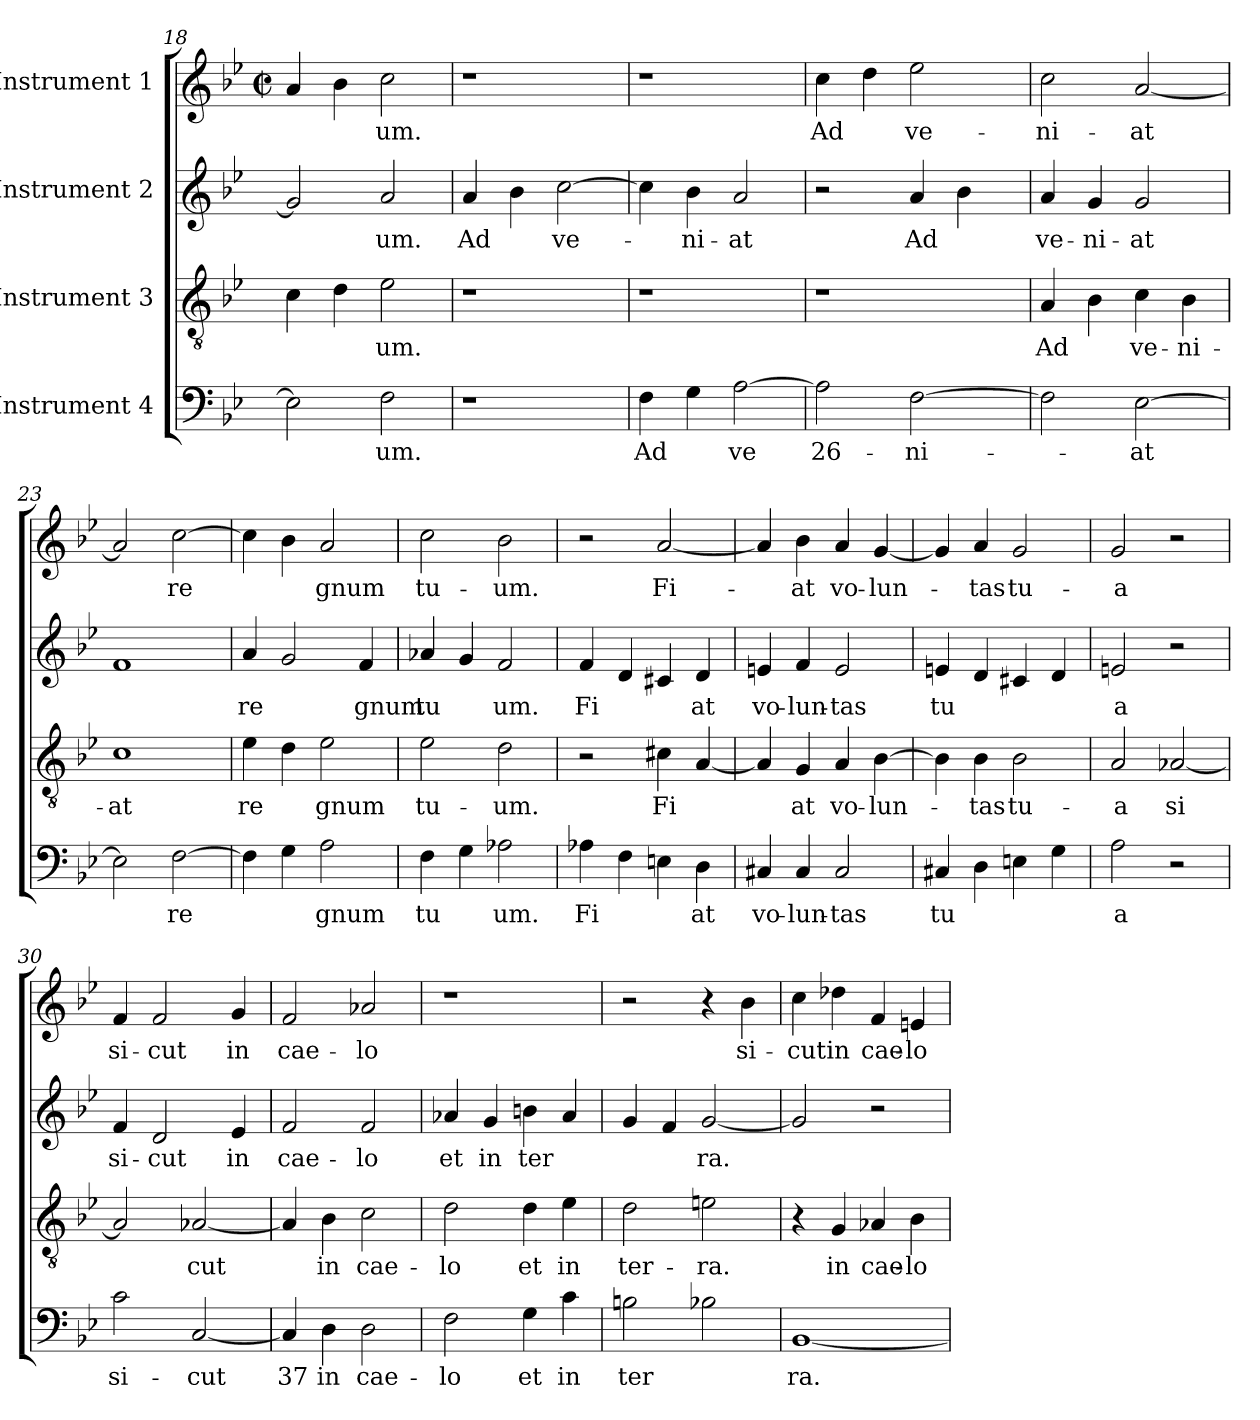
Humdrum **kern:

**kern	**text	**kern	**text	**kern	**text	**kern	**text
*part4	*part4	*part3	*part3	*part2	*part2	*part1	*part1
*staff4	*staff4	*staff3	*staff3	*staff2	*staff2	*staff1	*staff1
*I"Instrument 4	*	*I"Instrument 3	*	*I"Instrument 2	*	*I"Instrument 1	*
*clefF4	*	*clefGv2	*	*clefG2	*	*clefG2	*
*k[b-e-]	*	*k[b-e-]	*	*k[b-e-]	*	*k[b-e-]	*
*B-:	*	*B-:	*	*B-:	*	*B-:	*
*	*	*	*	*	*	*M2/2	*
*	*	*	*	*	*	*met(c|)	*
=18	=18	=18	=18	=18	=18	=18	=18
2E-\]	.	4c\	.	2g/]	.	4a/	.
.	.	4d\	.	.	.	4b-\	.
!	!LO:LY:b:cj	!	!LO:LY:b:cj	!	!LO:LY:b:cj	!	!LO:LY:b:cj
2F\	um.	2e-\	um.	2a/	um.	2cc\	um.
=19	=19	=19	=19	=19	=19	=19	=19
!	!	!	!	!	!LO:LY:b:cj	!	!
1r	.	1r	.	4a/	Ad	1r	.
.	.	.	.	4b-\	.	.	.
!	!	!	!	!	!LO:LY:b:cj	!	!
.	.	.	.	[>2cc\	ve-	.	.
=20	=20	=20	=20	=20	=20	=20	=20
!	!LO:LY:b:cj	!	!	!	!	!	!
4F\	Ad	1r	.	4cc\]	.	1r	.
!	!	!	!	!	!LO:LY:b:rj	!	!
4G\	.	.	.	4b-\	-ni-	.	.
!	!LO:LY:b:cj	!	!	!	!LO:LY:b:rj	!	!
[<2A\	ve	.	.	2a/	-at	.	.
!!LO:PB:g=z
=21	=21	=21	=21	=21	=21	=21	=21
!	!LO:LY:b:rj	!	!	!	!	!	!LO:LY:b:cj
2A\]	26-	1r	.	2r	.	4cc\	Ad
.	.	.	.	.	.	4dd\	.
!	!LO:LY:b:cj	!	!	!	!LO:LY:b:cj	!	!LO:LY:b:cj
[>2F\	-ni-	.	.	4a/	Ad	2ee-\	ve-
.	.	.	.	4b-\	.	.	.
=22	=22	=22	=22	=22	=22	=22	=22
!	!	!	!LO:LY:b:cj	!	!LO:LY:b:cj	!	!LO:LY:b:rj
2F\]	.	4A/	Ad	4a/	ve-	2cc\	-ni-
!	!	!	!	!	!LO:LY:b:rj	!	!
.	.	4B-\	.	4g/	-ni-	.	.
!	!LO:LY:b:cj	!	!LO:LY:b:cj	!	!LO:LY:b:cj	!	!LO:LY:b:cj
[>2E-\	-at	4c\	ve-	2g/	-at	[<2a/	-at
!	!	!	!LO:LY:b:rj	!	!	!	!
.	.	4B-\	-ni-	.	.	.	.
=23	=23	=23	=23	=23	=23	=23	=23
!	!	!	!LO:LY:b:cj	!	!	!	!
2E-\]	.	1c	-at	1f	.	2a/]	.
!	!LO:LY:b:cj	!	!	!	!	!	!LO:LY:b:cj
[>2F\	re	.	.	.	.	[>2cc\	re
=24	=24	=24	=24	=24	=24	=24	=24
!	!	!	!LO:LY:b:cj	!	!LO:LY:b:cj	!	!
4F\]	.	4e-\	re	4a/	re	4cc\]	.
4G\	.	4d\	.	2g/	.	4b-\	.
!	!LO:LY:b:cj	!	!LO:LY:b:cj	!	!	!	!LO:LY:b:cj
2A\	gnum	2e-\	gnum	.	.	2a/	gnum
!	!	!	!	!	!LO:LY:b:cj	!	!
.	.	.	.	4f/	gnum	.	.
=25	=25	=25	=25	=25	=25	=25	=25
!	!LO:LY:b:cj	!	!LO:LY:b:cj	!	!LO:LY:b:cj	!	!LO:LY:b:cj
4F\	tu	2e-\	tu-	4a-X/	tu	2cc\	tu-
4G\	.	.	.	4g/	.	.	.
!	!LO:LY:b:cj	!	!LO:LY:b:cj	!	!LO:LY:b:cj	!	!LO:LY:b:cj
2A-X\	um.	2d\	-um.	2f/	um.	2b-\	-um.
!!LO:LB:g=z
=26	=26	=26	=26	=26	=26	=26	=26
!	!LO:LY:b:cj	!	!	!	!LO:LY:b:cj	!	!
4A-X\	Fi	2r	.	4f/	Fi	2r	.
4F\	.	.	.	4d/	.	.	.
!	!	!	!LO:LY:b:cj	!	!	!	!LO:LY:b:cj
4En\	.	4c#X\	Fi	4c#X/	.	[<2a/	Fi-
!	!LO:LY:b:rj	!	!	!	!LO:LY:b:rj	!	!
4D\	at	[<4A/	.	4d/	at	.	.
=27	=27	=27	=27	=27	=27	=27	=27
!	!LO:LY:b:cj	!	!	!	!LO:LY:b:cj	!	!
4C#X/	vo-	4A/]	.	4en/	vo-	4a/]	.
!	!LO:LY:b:cj	!	!LO:LY:b:cj	!	!LO:LY:b:cj	!	!LO:LY:b:cj
4C#/	-lun-	4G/	at	4f/	-lun-	4b-\	-at
!	!LO:LY:b:cj	!	!LO:LY:b:cj	!	!LO:LY:b:cj	!	!LO:LY:b:cj
2C#/	-tas	4A/	vo-	2e/	-tas	4a/	vo-
!	!	!	!LO:LY:b:cj	!	!	!	!LO:LY:b:cj
.	.	[>4B-\	-lun-	.	.	[<4g/	-lun-
=28	=28	=28	=28	=28	=28	=28	=28
!	!LO:LY:b:cj	!	!	!	!LO:LY:b:cj	!	!
4C#X/	tu	4B-\]	.	4en/	tu	4g/]	.
!	!	!	!LO:LY:b:cj	!	!	!	!LO:LY:b:cj
4D\	.	4B-\	-tas	4d/	.	4a/	-tas
!	!	!	!LO:LY:b:cj	!	!	!	!LO:LY:b:cj
4En\	.	2B-\	tu-	4c#X/	.	2g/	tu-
4G\	.	.	.	4d/	.	.	.
=29	=29	=29	=29	=29	=29	=29	=29
!	!LO:LY:b:rj	!	!LO:LY:b:rj	!	!LO:LY:b:rj	!	!LO:LY:b:rj
2A\	a	2A/	-a	2en/	a	2g/	-a
!	!	!	!LO:LY:b:cj	!	!	!	!
2r	.	[<2A-X/	si	2r	.	2r	.
=30	=30	=30	=30	=30	=30	=30	=30
!	!LO:LY:b:rj	!	!	!	!LO:LY:b:rj	!	!LO:LY:b:rj
2c\	si-	2A-/]	.	4f/	si-	4f/	si-
!	!	!	!	!	!LO:LY:b:cj	!	!LO:LY:b:cj
.	.	.	.	2d/	-cut	2f/	-cut
!	!LO:LY:b:cj	!	!LO:LY:b:cj	!	!	!	!
[>2C/	-cut	[>2A-X/	cut	.	.	.	.
!	!	!	!	!	!LO:LY:b:rj	!	!LO:LY:b:rj
.	.	.	.	4e-/	in	4g/	in
!!LO:LB:g=z
=31	=31	=31	=31	=31	=31	=31	=31
!	!LO:LY:b:rj	!	!	!	!LO:LY:b:cj	!	!LO:LY:b:cj
4C/]	37	4A-/]	.	2f/	cae-	2f/	cae-
!	!LO:LY:b:cj	!	!LO:LY:b:cj	!	!	!	!
4D\	in	4B-\	in	.	.	.	.
!	!LO:LY:b:cj	!	!LO:LY:b:cj	!	!LO:LY:b:rj	!	!LO:LY:b:rj
2D\	cae-	2c\	cae-	2f/	-lo	2a-X/	-lo
=32	=32	=32	=32	=32	=32	=32	=32
!	!LO:LY:b:rj	!	!LO:LY:b:rj	!	!LO:LY:b:rj	!	!
2F\	-lo	2d\	-lo	4a-X/	et	1r	.
!	!	!	!	!	!LO:LY:b:cj	!	!
.	.	.	.	4g/	in	.	.
!	!LO:LY:b:rj	!	!LO:LY:b:rj	!	!LO:LY:b:cj	!	!
4G\	et	4d\	et	4bn\	ter	.	.
!	!LO:LY:b:cj	!	!LO:LY:b:cj	!	!	!	!
4c\	in	4e-\	in	4a-/	.	.	.
=33	=33	=33	=33	=33	=33	=33	=33
!	!LO:LY:b:cj	!	!LO:LY:b:cj	!	!	!	!
2Bn\	ter	2d\	ter-	4g/	.	2r	.
.	.	.	.	4f/	.	.	.
!	!	!	!LO:LY:b:rj	!	!LO:LY:b:cj	!	!
2B-X\	.	2en\	-ra.	[<2g/	ra.	4r	.
!	!	!	!	!	!	!	!LO:LY:b:rj
.	.	.	.	.	.	4b-\	si-
=34	=34	=34	=34	=34	=34	=34	=34
!	!LO:LY:b:cj	!	!	!	!	!	!LO:LY:b:cj
[<1BB-	ra.	4r	.	2g/]	.	4cc\	-cut
!	!	!	!LO:LY:b:rj	!	!	!	!LO:LY:b:rj
.	.	4G/	in	.	.	4dd-X\	in
!	!	!	!LO:LY:b:cj	!	!	!	!LO:LY:b:cj
.	.	4A-X/	cae-	2r	.	4f/	cae-
!	!	!	!LO:LY:b:rj	!	!	!	!LO:LY:b:rj
.	.	4B-\	-lo	.	.	4en/	-lo
=	=	=	=	=	=	=	=
*-	*-	*-	*-	*-	*-	*-	*-
